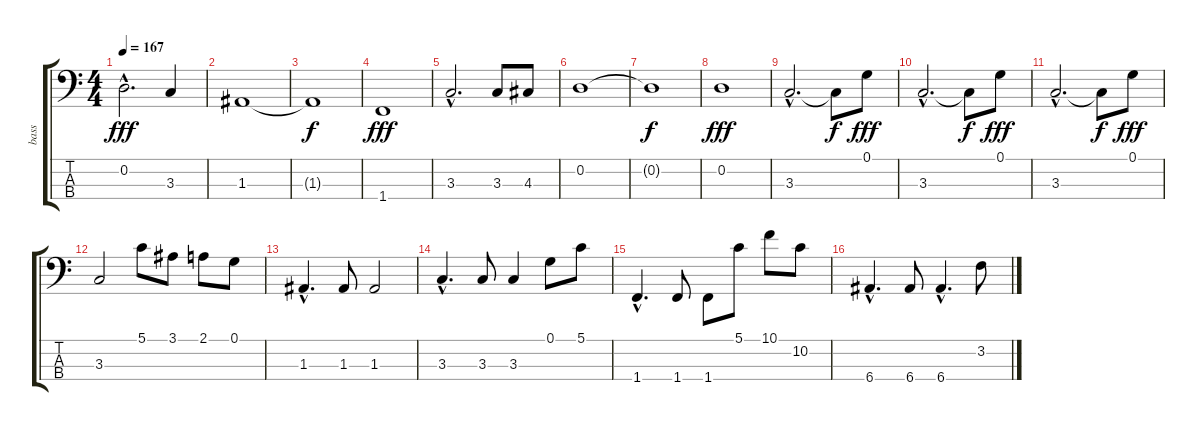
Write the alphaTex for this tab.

\track ("bass" "bass") {instrument fretlessbass}
\staff {score tabs}
\tuning (G2 D2 A1 E1) {hide}
\ts (4 4)
\tempo 167
\clef f4
\ks c
0.2{hac}.2{d dy fff} 3.3.4 |
1.3.1 |
1.3{t}.1{dy f} |
1.4.1{dy fff} |
3.3{hac}.2{d} 3.3.8 4.3.8 |
0.2.1 |
0.2{t}.1{dy f} |
0.2.1{dy fff} |
3.3{hac}.2{d} 3.3{t}.8{dy f} 0.1.8{dy fff} |
3.3{hac}.2{d} 3.3{t}.8{dy f} 0.1.8{dy fff} |
3.3{hac}.2{d} 3.3{t}.8{dy f} 0.1.8{dy fff} |
3.3.2 5.1.8 3.1.8 2.1.8 0.1.8 |
1.3{hac}.4{d} 1.3.8 1.3.2 |
3.3{hac}.4{d} 3.3.8 3.3.4 0.1.8 5.1.8 |
1.4{hac}.4{d} 1.4.8 1.4.8 5.1.8 10.1.8 10.2.8 |
6.4{hac}.4{d} 6.4.8 6.4{hac}.4{d} 3.2.8
